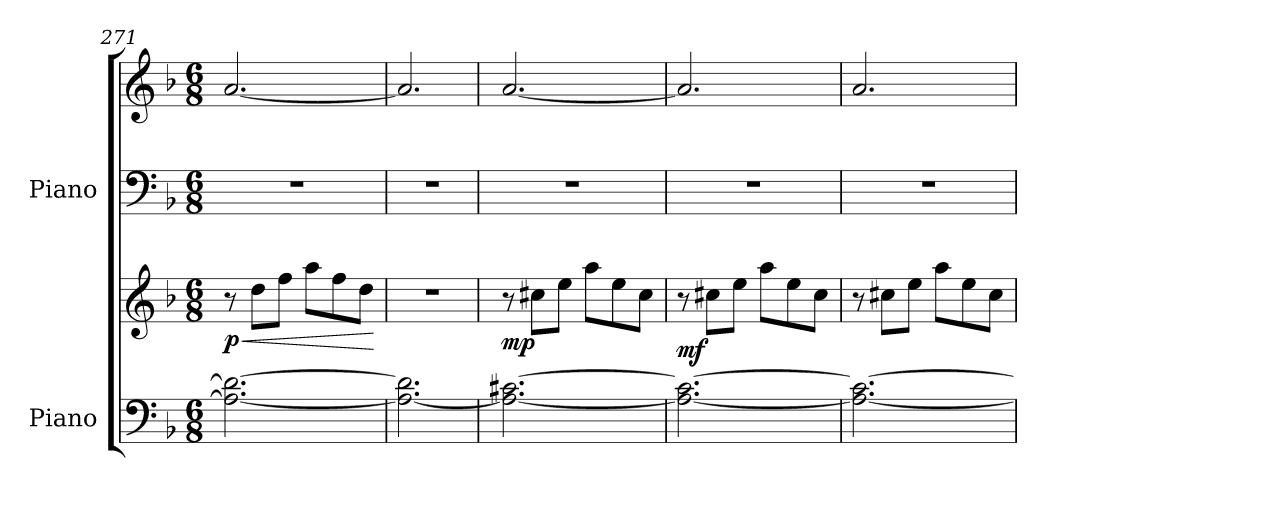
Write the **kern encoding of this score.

**kern	**kern	**dynam	**kern	**kern
*part2	*part2	*part2	*part1	*part1
*staff4	*staff3	*staff3/4	*staff2	*staff1
*I"Piano	*	*	*I"Piano	*
*I'Pno.	*	*	*I'Pno.	*
*clefF4	*clefG2	*	*clefF4	*clefG2
*k[b-]	*k[b-]	*	*k[b-]	*k[b-]
*M6/8	*M6/8	*	*M6/8	*M6/8
=271	=271	=271	=271	=271
!	!	!LO:HP:b	!	!
!	!	!LO:DY:n=1:b	!	!
2.A\_ 2.d\_	8r	< p	2.r	[2.a/
.	8dd\L	.	.	.
.	8ff\J	.	.	.
.	8aa\L	.	.	.
.	8ff\	.	.	.
.	8dd\J	.	.	.
.	.	[	.	.
=272	=272	=272	=272	=272
2.A\_ 2.d\]	2.r	.	2.r	2.a/]
!!LO:LB:g=z
=273	=273	=273	=273	=273
!	!	!LO:DY:b	!	!
2.A\_ [2.c#X\	8r	mp	2.r	[2.a/
.	8cc#X\L	.	.	.
.	8ee\J	.	.	.
.	8aa\L	.	.	.
.	8ee\	.	.	.
.	8cc#\J	.	.	.
=274	=274	=274	=274	=274
!	!	!LO:DY:b	!	!
2.A\_ 2.c#\_	8r	mf	2.r	2.a/]
.	8cc#X\L	.	.	.
.	8ee\J	.	.	.
.	8aa\L	.	.	.
.	8ee\	.	.	.
.	8cc#\J	.	.	.
=275	=275	=275	=275	=275
2.A\_ 2.c#\_	8r	.	2.r	2.a/
.	8cc#X\L	.	.	.
.	8ee\J	.	.	.
.	8aa\L	.	.	.
.	8ee\	.	.	.
.	8cc#\J	.	.	.
=	=	=	=	=
*-	*-	*-	*-	*-
